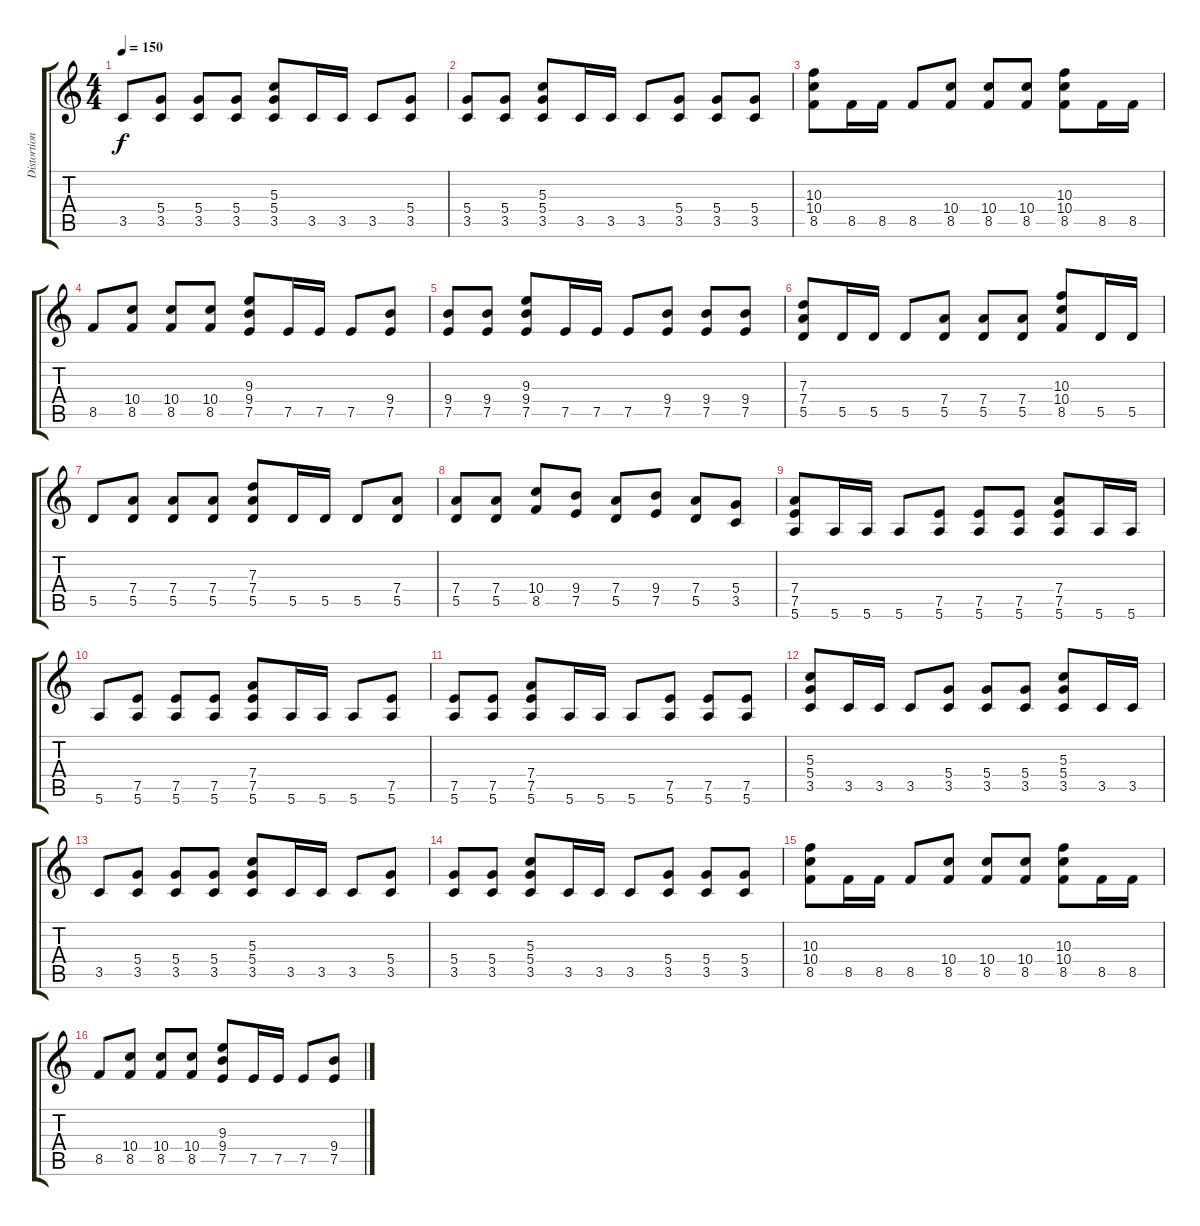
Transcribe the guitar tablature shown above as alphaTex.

\track ("Distortion Guitar (rhythm) " "Distortion") {instrument distortionguitar}
\staff {score tabs}
\tuning (E4 B3 G3 D3 A2 E2) {hide}
\ts (4 4)
\tempo 150
\clef g2
\ks c
3.5.8{dy f} (5.4 3.5).8 (5.4 3.5).8 (5.4 3.5).8 (5.3 5.4 3.5).8 3.5.16 3.5.16 3.5.8 (5.4 3.5).8 |
(5.4 3.5).8 (5.4 3.5).8 (5.3 5.4 3.5).8 3.5.16 3.5.16 3.5.8 (5.4 3.5).8 (5.4 3.5).8 (5.4 3.5).8 |
(10.3 10.4 8.5).8 8.5.16 8.5.16 8.5.8 (10.4 8.5).8 (10.4 8.5).8 (10.4 8.5).8 (10.3 10.4 8.5).8 8.5.16 8.5.16 |
8.5.8 (10.4 8.5).8 (10.4 8.5).8 (10.4 8.5).8 (9.3 9.4 7.5).8 7.5.16 7.5.16 7.5.8 (9.4 7.5).8 |
(9.4 7.5).8 (9.4 7.5).8 (9.3 9.4 7.5).8 7.5.16 7.5.16 7.5.8 (9.4 7.5).8 (9.4 7.5).8 (9.4 7.5).8 |
(7.3 7.4 5.5).8 5.5.16 5.5.16 5.5.8 (7.4 5.5).8 (7.4 5.5).8 (7.4 5.5).8 (10.3 10.4 8.5).8 5.5.16 5.5.16 |
5.5.8 (7.4 5.5).8 (7.4 5.5).8 (7.4 5.5).8 (7.3 7.4 5.5).8 5.5.16 5.5.16 5.5.8 (7.4 5.5).8 |
(7.4 5.5).8 (7.4 5.5).8 (10.4 8.5).8 (9.4 7.5).8 (7.4 5.5).8 (9.4 7.5).8 (7.4 5.5).8 (5.4 3.5).8 |
(7.4 7.5 5.6).8 5.6.16 5.6.16 5.6.8 (7.5 5.6).8 (7.5 5.6).8 (7.5 5.6).8 (7.4 7.5 5.6).8 5.6.16 5.6.16 |
5.6.8 (7.5 5.6).8 (7.5 5.6).8 (7.5 5.6).8 (7.4 7.5 5.6).8 5.6.16 5.6.16 5.6.8 (7.5 5.6).8 |
(7.5 5.6).8 (7.5 5.6).8 (7.4 7.5 5.6).8 5.6.16 5.6.16 5.6.8 (7.5 5.6).8 (7.5 5.6).8 (7.5 5.6).8 |
(5.3 5.4 3.5).8 3.5.16 3.5.16 3.5.8 (5.4 3.5).8 (5.4 3.5).8 (5.4 3.5).8 (5.3 5.4 3.5).8 3.5.16 3.5.16 |
3.5.8 (5.4 3.5).8 (5.4 3.5).8 (5.4 3.5).8 (5.3 5.4 3.5).8 3.5.16 3.5.16 3.5.8 (5.4 3.5).8 |
(5.4 3.5).8 (5.4 3.5).8 (5.3 5.4 3.5).8 3.5.16 3.5.16 3.5.8 (5.4 3.5).8 (5.4 3.5).8 (5.4 3.5).8 |
(10.3 10.4 8.5).8 8.5.16 8.5.16 8.5.8 (10.4 8.5).8 (10.4 8.5).8 (10.4 8.5).8 (10.3 10.4 8.5).8 8.5.16 8.5.16 |
8.5.8 (10.4 8.5).8 (10.4 8.5).8 (10.4 8.5).8 (9.3 9.4 7.5).8 7.5.16 7.5.16 7.5.8 (9.4 7.5).8
